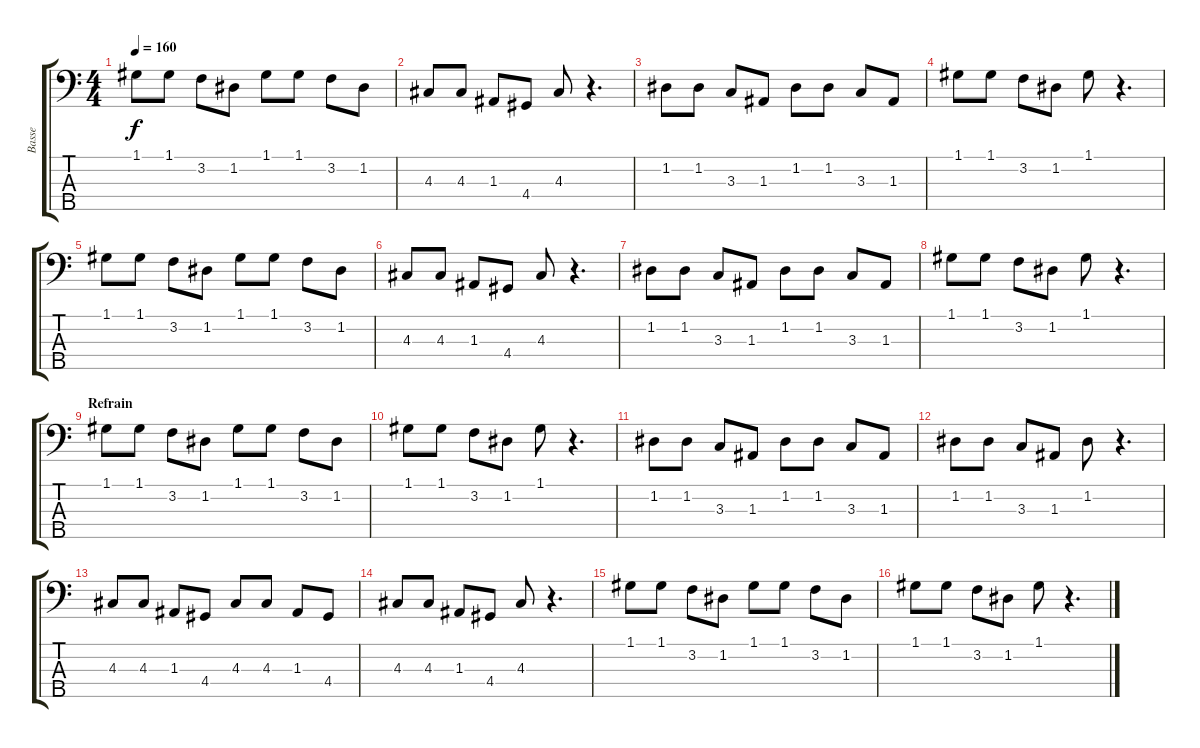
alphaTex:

\track ("Basse" "Basse") {instrument electricbassfinger}
\staff {score tabs}
\tuning (G2 D2 A1 E1 B0) {hide}
\ts (4 4)
\tempo 160
\clef f4
\ks c
1.1.8{dy f} 1.1.8 3.2.8 1.2.8 1.1.8 1.1.8 3.2.8 1.2.8 |
4.3.8 4.3.8 1.3.8 4.4.8 4.3.8 r.4{d} |
1.2.8 1.2.8 3.3.8 1.3.8 1.2.8 1.2.8 3.3.8 1.3.8 |
1.1.8 1.1.8 3.2.8 1.2.8 1.1.8 r.4{d} |
1.1.8 1.1.8 3.2.8 1.2.8 1.1.8 1.1.8 3.2.8 1.2.8 |
4.3.8 4.3.8 1.3.8 4.4.8 4.3.8 r.4{d} |
1.2.8 1.2.8 3.3.8 1.3.8 1.2.8 1.2.8 3.3.8 1.3.8 |
1.1.8 1.1.8 3.2.8 1.2.8 1.1.8 r.4{d} |
\section ("" "Refrain")
1.1.8 1.1.8 3.2.8 1.2.8 1.1.8 1.1.8 3.2.8 1.2.8 |
1.1.8 1.1.8 3.2.8 1.2.8 1.1.8 r.4{d} |
1.2.8 1.2.8 3.3.8 1.3.8 1.2.8 1.2.8 3.3.8 1.3.8 |
1.2.8 1.2.8 3.3.8 1.3.8 1.2.8 r.4{d} |
4.3.8 4.3.8 1.3.8 4.4.8 4.3.8 4.3.8 1.3.8 4.4.8 |
4.3.8 4.3.8 1.3.8 4.4.8 4.3.8 r.4{d} |
1.1.8 1.1.8 3.2.8 1.2.8 1.1.8 1.1.8 3.2.8 1.2.8 |
1.1.8 1.1.8 3.2.8 1.2.8 1.1.8 r.4{d}
